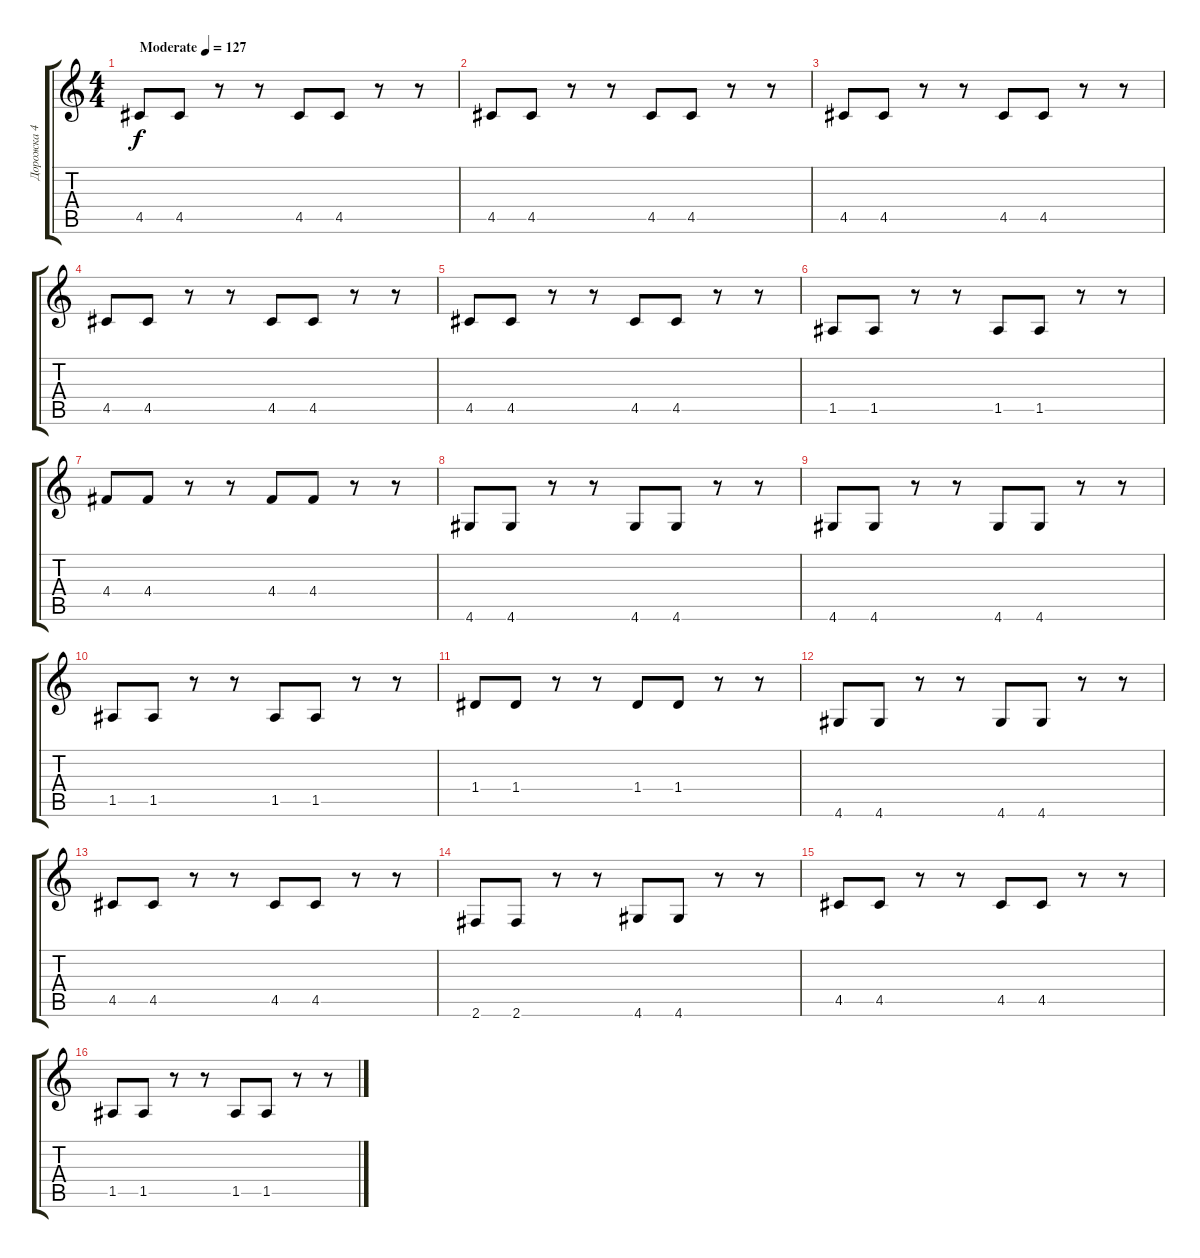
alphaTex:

\track ("Дорожка 4" "Дорожка 4") {instrument electricbassfinger}
\staff {score tabs}
\tuning (E4 B3 G3 D3 A2 E2) {hide}
\ts (4 4)
\tempo (127 "Moderate")
\clef g2
\ks c
4.5.8{dy f instrument electricbassfinger} 4.5.8 r.8 r.8 4.5.8 4.5.8 r.8 r.8 |
4.5.8 4.5.8 r.8 r.8 4.5.8 4.5.8 r.8 r.8 |
4.5.8 4.5.8 r.8 r.8 4.5.8 4.5.8 r.8 r.8 |
4.5.8 4.5.8 r.8 r.8 4.5.8 4.5.8 r.8 r.8 |
4.5.8 4.5.8 r.8 r.8 4.5.8 4.5.8 r.8 r.8 |
1.5.8 1.5.8 r.8 r.8 1.5.8 1.5.8 r.8 r.8 |
4.4.8 4.4.8 r.8 r.8 4.4.8 4.4.8 r.8 r.8 |
4.6.8 4.6.8 r.8 r.8 4.6.8 4.6.8 r.8 r.8 |
4.6.8 4.6.8 r.8 r.8 4.6.8 4.6.8 r.8 r.8 |
1.5.8 1.5.8 r.8 r.8 1.5.8 1.5.8 r.8 r.8 |
1.4.8 1.4.8 r.8 r.8 1.4.8 1.4.8 r.8 r.8 |
4.6.8 4.6.8 r.8 r.8 4.6.8 4.6.8 r.8 r.8 |
4.5.8 4.5.8 r.8 r.8 4.5.8 4.5.8 r.8 r.8 |
2.6.8 2.6.8 r.8 r.8 4.6.8 4.6.8 r.8 r.8 |
4.5.8 4.5.8 r.8 r.8 4.5.8 4.5.8 r.8 r.8 |
1.5.8 1.5.8 r.8 r.8 1.5.8 1.5.8 r.8 r.8
